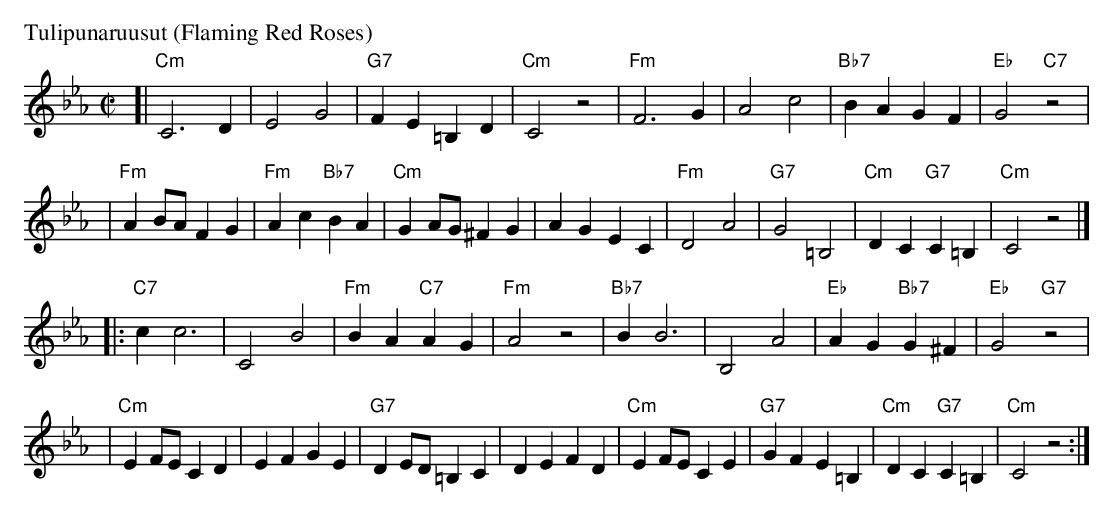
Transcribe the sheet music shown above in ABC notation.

X:1
M: C|
L: 1/4
P: Tulipunaruusut (Flaming Red Roses)
K: Cm
[|"Cm"C3 D | E2G2 | "G7"FE =B,D | "Cm"C2 z2 \
| "Fm"F3 G | A2 c2 | "Bb7"BA GF | "Eb"G2 "C7"z2 |
| "Fm"AB/A/ FG | "Fm"Ac "Bb7"BA | "Cm"GA/G/ ^FG | AG EC \
| "Fm"D2 A2 | "G7"G2 =B,2 | "Cm"DC "G7"C=B, | "Cm"C2 z2 |]
|:"C7"c c3 | C2 B2 | "Fm"BA "C7"AG | "Fm"A2 z2 \
| "Bb7"B B3 | B,2 A2 | "Eb"AG "Bb7"G^F | "Eb"G2 "G7"z2 |
| "Cm"EF/E/ CD | EF GE | "G7"DE/D/ =B,C | DE FD \
| "Cm"EF/E/ CE | "G7"GF E=B, | "Cm"DC "G7"C=B, | "Cm"C2 z2 :|
